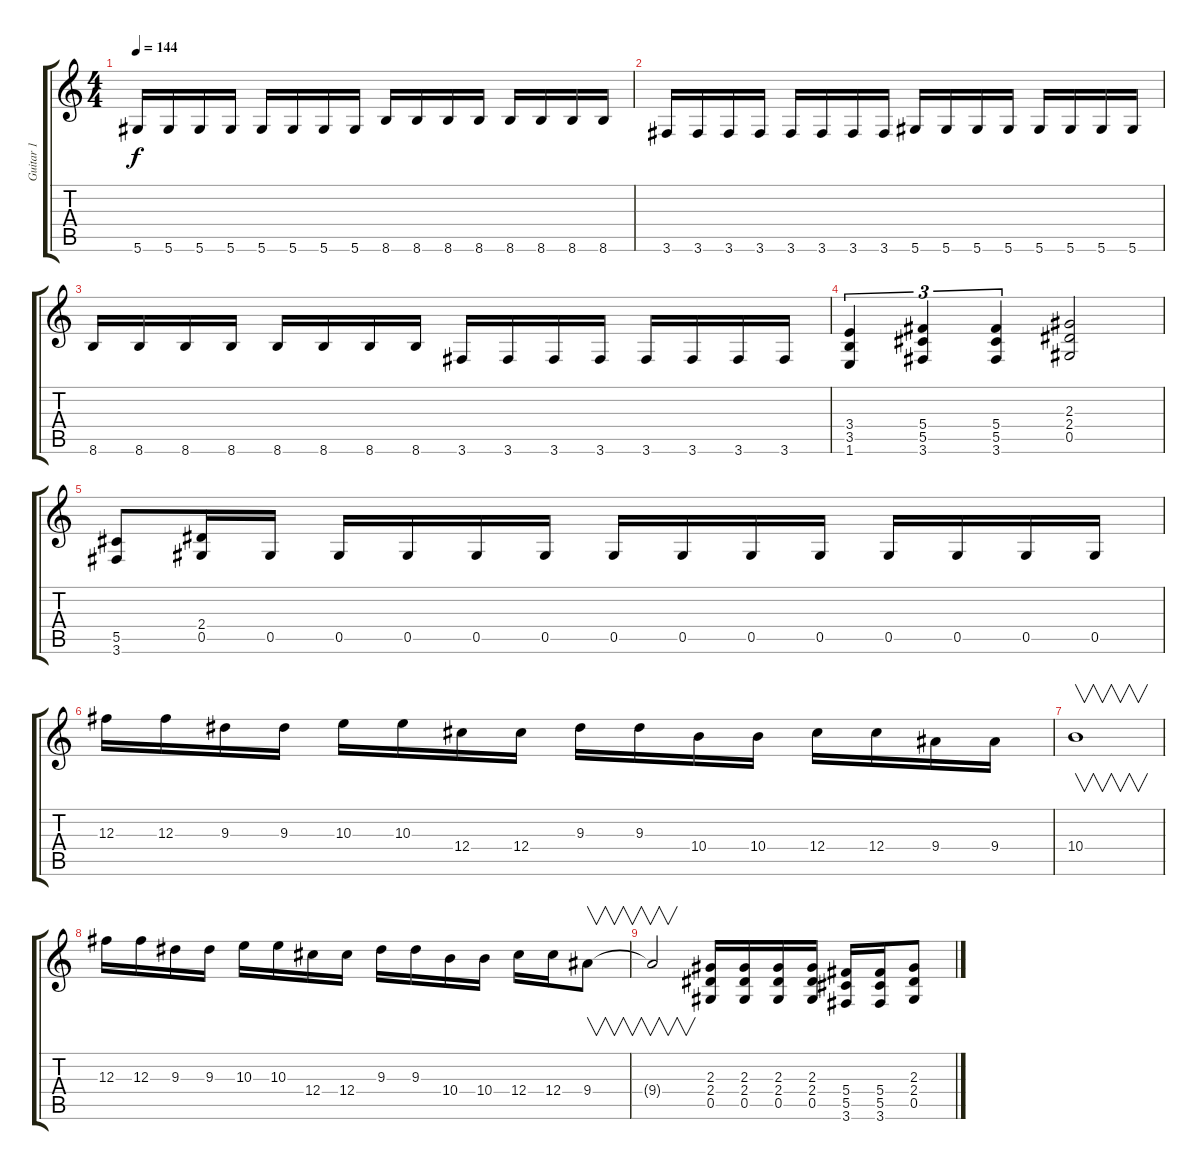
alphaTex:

\track ("Guitar 1" "Guitar 1") {instrument distortionguitar}
\staff {score tabs}
\tuning (Eb4 Bb3 Gb3 Db3 Ab2 Eb2) {hide}
\ts (4 4)
\tempo 144
\clef g2
\ks c
5.6.16{dy f} 5.6.16 5.6.16 5.6.16 5.6.16 5.6.16 5.6.16 5.6.16 8.6.16 8.6.16 8.6.16 8.6.16 8.6.16 8.6.16 8.6.16 8.6.16 |
3.6.16 3.6.16 3.6.16 3.6.16 3.6.16 3.6.16 3.6.16 3.6.16 5.6.16 5.6.16 5.6.16 5.6.16 5.6.16 5.6.16 5.6.16 5.6.16 |
8.6.16 8.6.16 8.6.16 8.6.16 8.6.16 8.6.16 8.6.16 8.6.16 3.6.16 3.6.16 3.6.16 3.6.16 3.6.16 3.6.16 3.6.16 3.6.16 |
(3.4 3.5 1.6).4{tu (3 2)} (5.4 5.5 3.6).4{tu (3 2)} (5.4 5.5 3.6).4{tu (3 2)} (2.3 2.4 0.5).2 |
(5.5 3.6).8 (2.4 0.5).16 0.5.16 0.5.16 0.5.16 0.5.16 0.5.16 0.5.16 0.5.16 0.5.16 0.5.16 0.5.16 0.5.16 0.5.16 0.5.16 |
12.3.16 12.3.16 9.3.16 9.3.16 10.3.16 10.3.16 12.4.16 12.4.16 9.3.16 9.3.16 10.4.16 10.4.16 12.4.16 12.4.16 9.4.16 9.4.16 |
10.4.1{v} |
12.3.16 12.3.16 9.3.16 9.3.16 10.3.16 10.3.16 12.4.16 12.4.16 9.3.16 9.3.16 10.4.16 10.4.16 12.4.16 12.4.16 9.4.8{v} |
9.4{t}.2{v} (2.3 2.4 0.5).16 (2.3 2.4 0.5).16 (2.3 2.4 0.5).16 (2.3 2.4 0.5).16 (5.4 5.5 3.6).16 (5.4 5.5 3.6).16 (2.3 2.4 0.5).8
